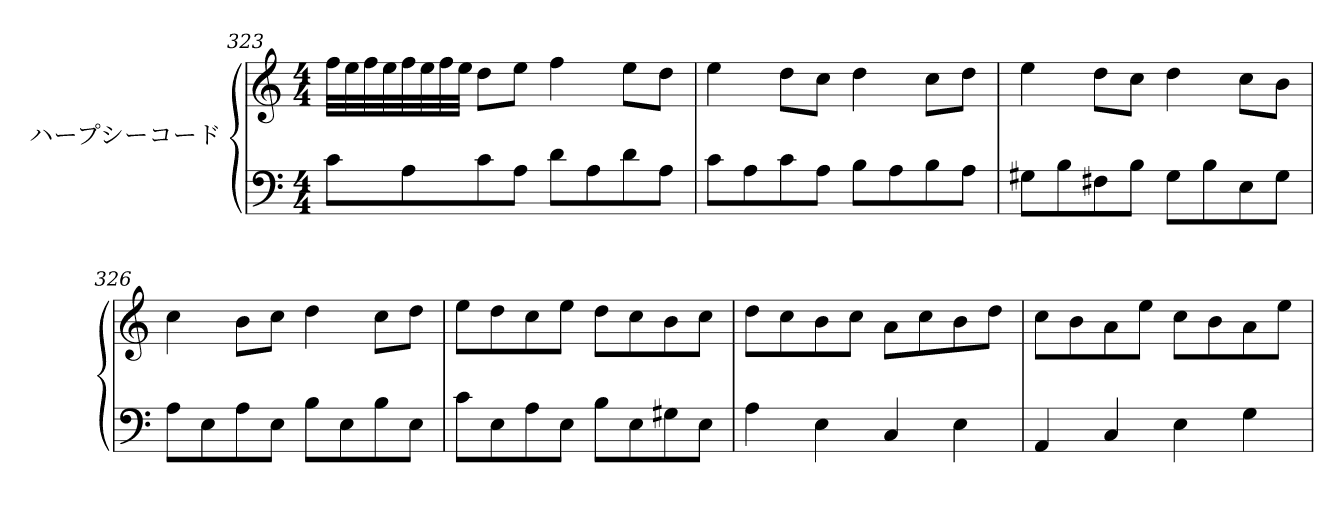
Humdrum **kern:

**kern	**kern
*part1	*part1
*staff2	*staff1
*I"ハープシーコード	*
*clefF4	*clefG2
*k[]	*k[]
*M4/4	*M4/4
=323	=323
8c\L	32ff\LLL
.	32ee\
.	32ff\
.	32ee\
8A\	32ff\
.	32ee\
.	32ff\
.	32ee\JJJ
8c\	8dd\L
8A\J	8ee\J
8d\L	4ff\
8A\	.
8d\	8ee\L
8A\J	8dd\J
!!LO:LB:g=z
=324	=324
8c\L	4ee\
8A\	.
8c\	8dd\L
8A\J	8cc\J
8B\L	4dd\
8A\	.
8B\	8cc\L
8A\J	8dd\J
=325	=325
8G#X\L	4ee\
8B\	.
8F#X\	8dd\L
8B\J	8cc\J
8G#\L	4dd\
8B\	.
8E\	8cc\L
8G#\J	8b\J
=326	=326
8A\L	4cc\
8E\	.
8A\	8b\L
8E\J	8cc\J
8B\L	4dd\
8E\	.
8B\	8cc\L
8E\J	8dd\J
=327	=327
8c\L	8ee\L
8E\	8dd\
8A\	8cc\
8E\J	8ee\J
8B\L	8dd\L
8E\	8cc\
8G#X\	8b\
8E\J	8cc\J
=328	=328
4A\	8dd\L
.	8cc\
4E\	8b\
.	8cc\J
4C/	8a\L
.	8cc\
4E\	8b\
.	8dd\J
!!LO:LB:g=z
=329	=329
4AA/	8cc\L
.	8b\
4C/	8a\
.	8ee\J
4E\	8cc\L
.	8b\
4G\	8a\
.	8ee\J
=	=
*-	*-
